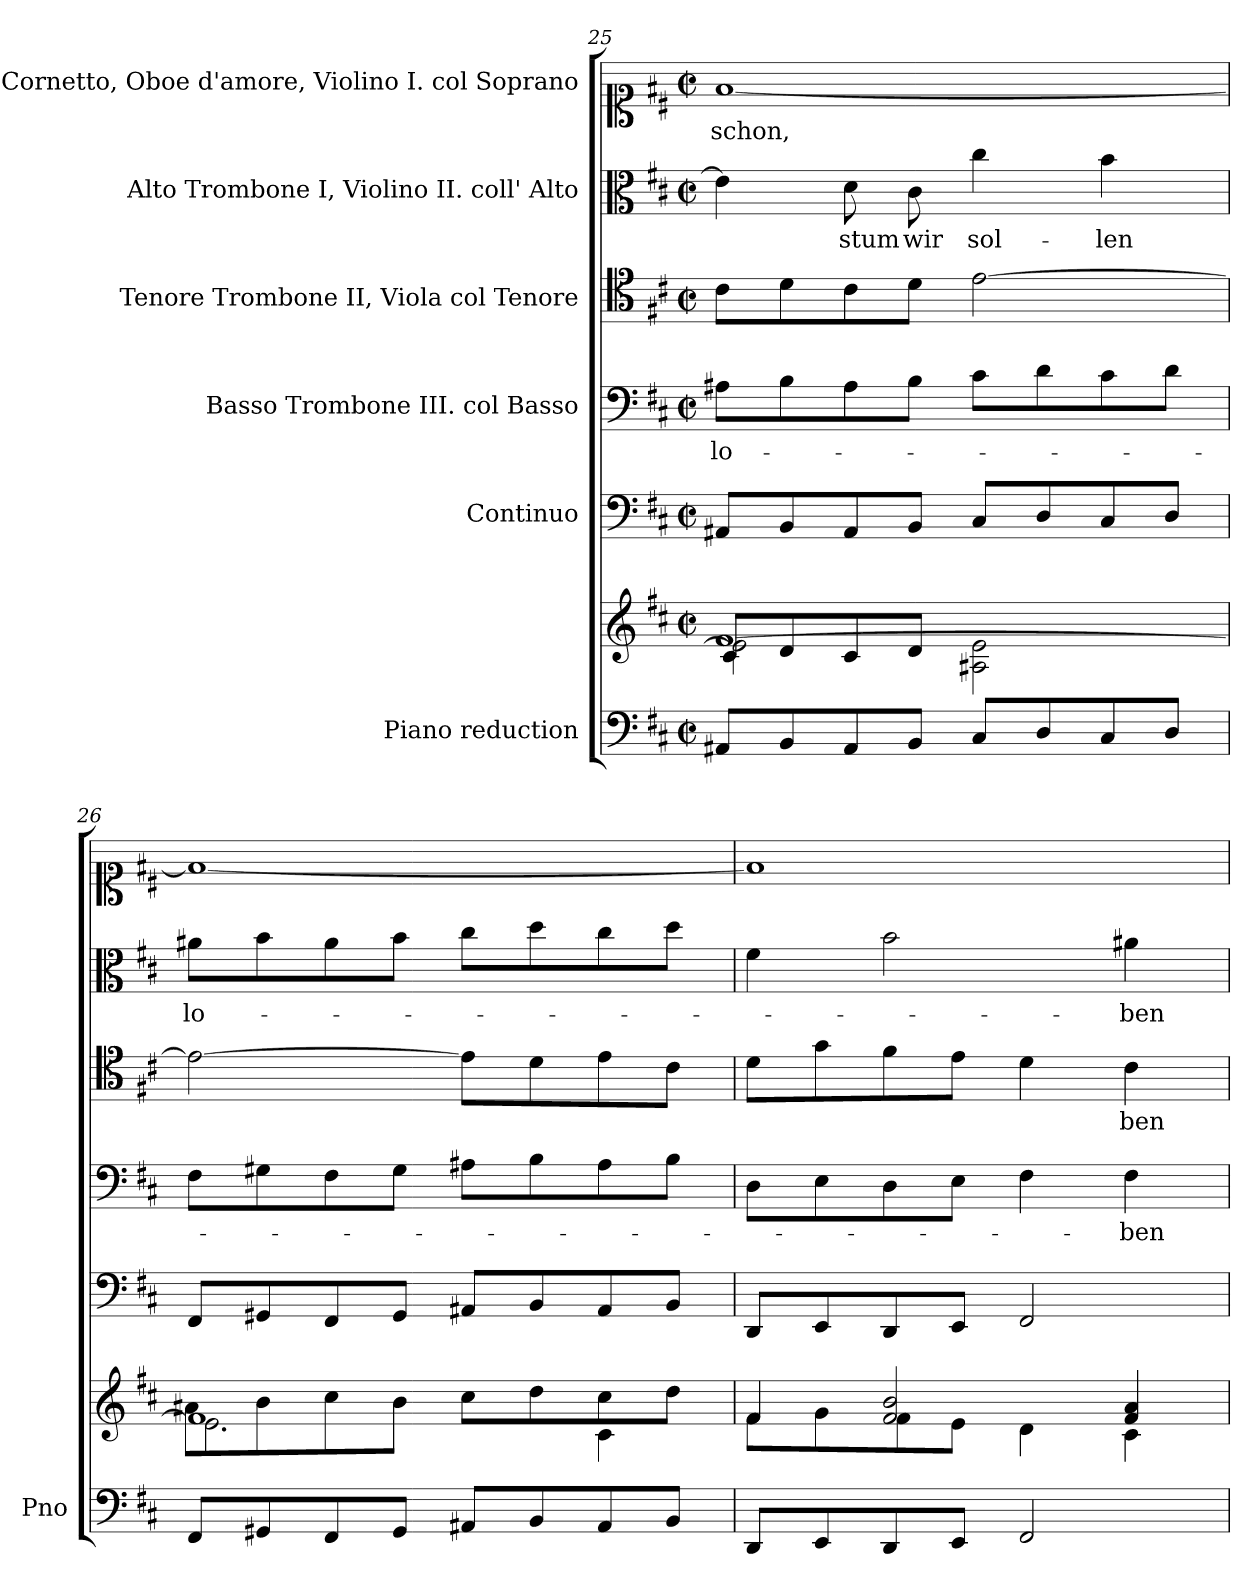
**kern	**kern	**kern	**kern	**text	**kern	**text	**kern	**text	**kern	**text
*part6	*part6	*part5	*part4	*part4	*part3	*part3	*part2	*part2	*part1	*part1
*staff7	*staff6	*staff5	*staff4	*staff4	*staff3	*staff3	*staff2	*staff2	*staff1	*staff1
*I"Piano reduction	*	*I"Continuo	*I"Basso  Trombone III. col Basso	*	*I"Tenore Trombone II, Viola col Tenore	*	*I"Alto Trombone I, Violino II.  coll' Alto	*	*I"Soprano Cornetto, Oboe d'amore, Violino I. col Soprano	*
*I'Pno	*	*	*	*	*	*	*	*	*	*
*clefF4	*clefG2	*clefF4	*clefF4	*	*clefC4	*	*clefC3	*	*clefC1	*
*k[f#c#]	*k[f#c#]	*k[f#c#]	*k[f#c#]	*	*k[f#c#]	*	*k[f#c#]	*	*k[f#c#]	*
*M2/2	*M2/2	*M2/2	*M2/2	*	*M2/2	*	*M2/2	*	*M2/2	*
*met(c|)	*met(c|)	*met(c|)	*met(c|)	*	*met(c|)	*	*met(c|)	*	*met(c|)	*
=25	=25	=25	=25	=25	=25	=25	=25	=25	=25	=25
*	*^	*	*	*	*	*	*	*	*	*
*	*	*^	*	*	*	*	*	*	*	*	*
!	!	!	!	!	!	!LO:LY:b	!	!	!	!	!	!LO:LY:b
8AA#X/L	[1f#	2e\]	8c#/L	8AA#X/L	8A#X\L	lo-	8c#\L	.	4e\]	.	[1f#	schon,
8BB/	.	.	8d/	8BB/	8B\	.	8d\	.	.	.	.	.
!	!	!	!	!	!	!	!	!	!	!LO:LY:b	!	!
8AA#/	.	.	8c#/	8AA#/	8A#\	.	8c#\	.	8d\	-stum	.	.
!	!	!	!	!	!	!	!	!	!	!LO:LY:b	!	!
8BB/J	.	.	8d/J	8BB/J	8B\J	.	8d\J	.	8c#\	wir	.	.
!	!	!	!	!	!	!	!	!	!	!LO:LY:b	!	!
8C#/L	.	2A#X\ 2e\	2ryy	8C#/L	8c#\L	.	[2e\	.	4cc#\	sol-	.	.
8D/	.	.	.	8D/	8d\	.	.	.	.	.	.	.
!	!	!	!	!	!	!	!	!	!	!LO:LY:b	!	!
8C#/	.	.	.	8C#/	8c#\	.	.	.	4b\	-len	.	.
8D/J	.	.	.	8D/J	8d\J	.	.	.	.	.	.	.
=26	=26	=26	=26	=26	=26	=26	=26	=26	=26	=26	=26	=26
!	!	!	!	!	!	!	!	!	!	!LO:LY:b	!	!
8FF#/L	1f#]	8a#X\L	2.e\	8FF#/L	8F#\L	.	2e\_	.	8a#X\L	lo-	1f#_	.
8GG#X/	.	8b\	.	8GG#X/	8G#X\	.	.	.	8b\	.	.	.
8FF#/	.	8cc#\	.	8FF#/	8F#\	.	.	.	8a#\	.	.	.
8GG#/J	.	8b\J	.	8GG#/J	8G#\J	.	.	.	8b\J	.	.	.
8AA#X/L	.	8cc#\L	.	8AA#X/L	8A#X\L	.	8e\L]	.	8cc#\L	.	.	.
8BB/	.	8dd\	.	8BB/	8B\	.	8d\	.	8dd\	.	.	.
8AA#/	.	8cc#\	4c#\	8AA#/	8A#\	.	8e\	.	8cc#\	.	.	.
8BB/J	.	8dd\J	.	8BB/J	8B\J	.	8c#\J	.	8dd\J	.	.	.
*	*	*v	*v	*	*	*	*	*	*	*	*	*
=27	=27	=27	=27	=27	=27	=27	=27	=27	=27	=27	=27
8DD/L	4f#/	8f#\L	8DD/L	8D\L	.	8d\L	.	4f#\	.	1f#]	.
8EE/	.	8g\	8EE/	8E\	.	8g\	.	.	.	.	.
8DD/	2f#/ 2b/	8f#\	8DD/	8D\	.	8f#\	.	2b\	.	.	.
8EE/J	.	8e\J	8EE/J	8E\J	.	8e\J	.	.	.	.	.
2FF#/	.	4d\	2FF#/	4F#\	.	4d\	.	.	.	.	.
!	!	!	!	!	!LO:LY:b	!	!LO:LY:b	!	!LO:LY:b	!	!
.	4f#/ 4a/	4c#\	.	4F#\	-ben	4c#\	-ben	4a#X\	-ben	.	.
*	*v	*v	*	*	*	*	*	*	*	*	*
=	=	=	=	=	=	=	=	=	=	=
*-	*-	*-	*-	*-	*-	*-	*-	*-	*-	*-
